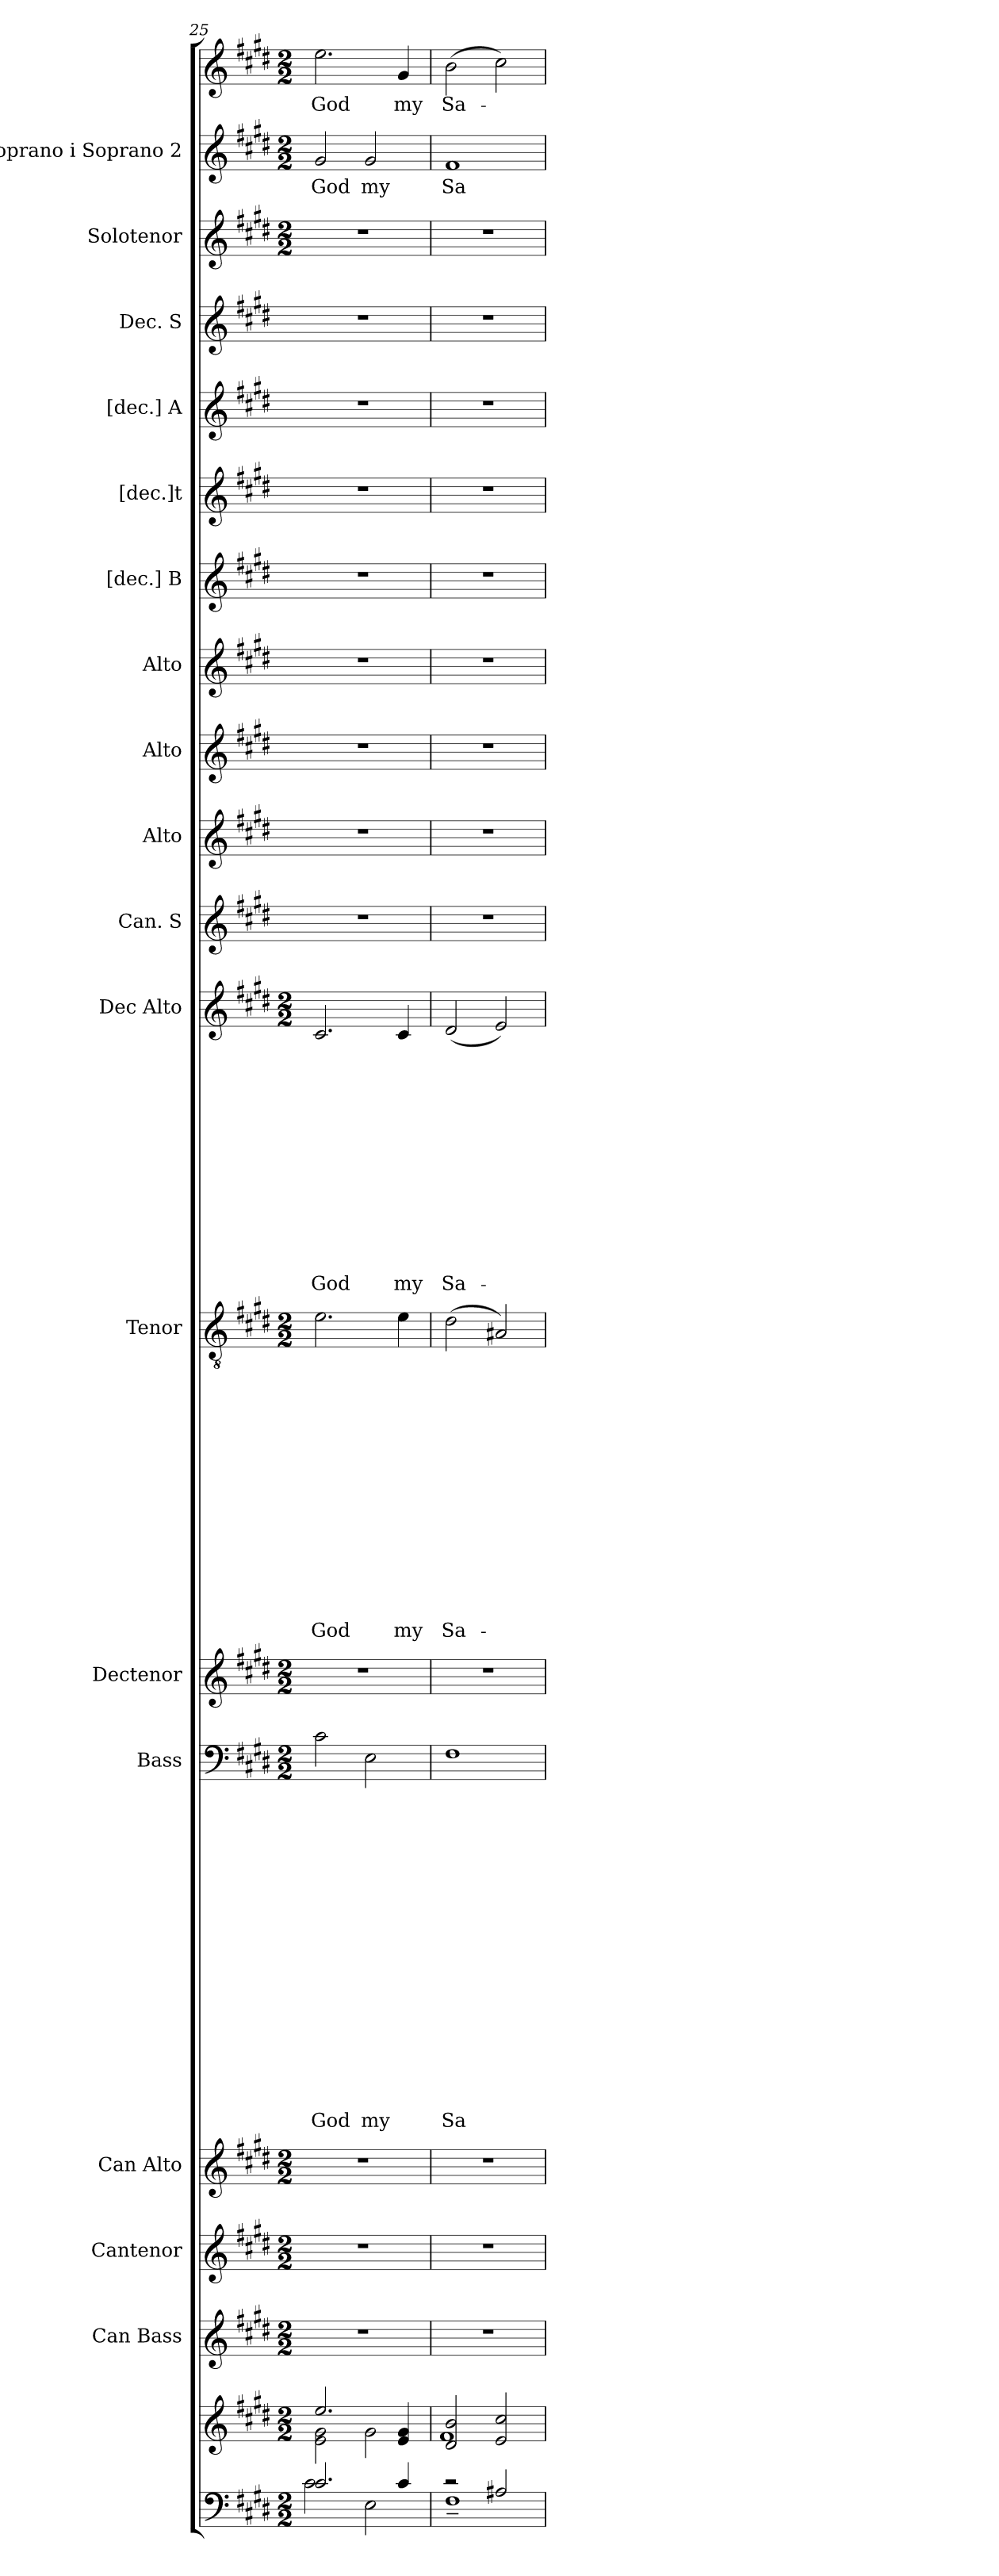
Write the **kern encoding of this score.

**kern	**kern	**kern	**kern	**kern	**kern	**text	**text	**text	**text	**text	**text	**text	**text	**text	**text	**text	**text	**text	**text	**text	**text	**text	**text	**kern	**kern	**text	**text	**text	**text	**text	**text	**text	**text	**text	**text	**text	**text	**text	**text	**text	**kern	**text	**text	**text	**text	**text	**text	**text	**text	**text	**text	**text	**text	**text	**kern	**kern	**kern	**kern	**kern	**kern	**kern	**kern	**kern	**kern	**text	**kern	**text
*part19	*part18	*part17	*part16	*part15	*part14	*part14	*part14	*part14	*part14	*part14	*part14	*part14	*part14	*part14	*part14	*part14	*part14	*part14	*part14	*part14	*part14	*part14	*part14	*part13	*part12	*part12	*part12	*part12	*part12	*part12	*part12	*part12	*part12	*part12	*part12	*part12	*part12	*part12	*part12	*part12	*part11	*part11	*part11	*part11	*part11	*part11	*part11	*part11	*part11	*part11	*part11	*part11	*part11	*part11	*part10	*part9	*part8	*part7	*part6	*part5	*part4	*part3	*part2	*part1	*part1	*part1	*part1
*staff20	*staff19	*staff18	*staff17	*staff16	*staff15	*staff15	*staff15	*staff15	*staff15	*staff15	*staff15	*staff15	*staff15	*staff15	*staff15	*staff15	*staff15	*staff15	*staff15	*staff15	*staff15	*staff15	*staff15	*staff14	*staff13	*staff13	*staff13	*staff13	*staff13	*staff13	*staff13	*staff13	*staff13	*staff13	*staff13	*staff13	*staff13	*staff13	*staff13	*staff13	*staff12	*staff12	*staff12	*staff12	*staff12	*staff12	*staff12	*staff12	*staff12	*staff12	*staff12	*staff12	*staff12	*staff12	*staff11	*staff10	*staff9	*staff8	*staff7	*staff6	*staff5	*staff4	*staff3	*staff2	*staff2	*staff1	*staff1
*	*	*I"Can Bass	*I"Cantenor	*I"Can Alto	*I"Bass	*	*	*	*	*	*	*	*	*	*	*	*	*	*	*	*	*	*	*I"Dectenor	*I"Tenor	*	*	*	*	*	*	*	*	*	*	*	*	*	*	*	*I"Dec Alto	*	*	*	*	*	*	*	*	*	*	*	*	*	*I"Can. S	*I"Alto	*I"Alto	*I"Alto	*I"[dec.] B	*I"[dec.]t	*I"[dec.] A	*I"Dec. S	*I"Solotenor	*I"Soprano i Soprano 2	*	*	*
*	*	*	*	*I'Can Alto	*I'Bass	*	*	*	*	*	*	*	*	*	*	*	*	*	*	*	*	*	*	*I'Dectenor	*	*	*	*	*	*	*	*	*	*	*	*	*	*	*	*	*I'Dec Alto	*	*	*	*	*	*	*	*	*	*	*	*	*	*	*	*	*	*	*	*	*	*	*I'Si	*	*	*
*clefF4	*clefG2	*clefG2	*clefG2	*clefG2	*clefF4	*	*	*	*	*	*	*	*	*	*	*	*	*	*	*	*	*	*	*clefG2	*clefGv2	*	*	*	*	*	*	*	*	*	*	*	*	*	*	*	*clefG2	*	*	*	*	*	*	*	*	*	*	*	*	*	*clefG2	*clefG2	*clefG2	*clefG2	*clefG2	*clefG2	*clefG2	*clefG2	*clefG2	*clefG2	*	*clefG2	*
*k[f#c#g#d#]	*k[f#c#g#d#]	*k[f#c#g#d#]	*k[f#c#g#d#]	*k[f#c#g#d#]	*k[f#c#g#d#]	*	*	*	*	*	*	*	*	*	*	*	*	*	*	*	*	*	*	*k[f#c#g#d#]	*k[f#c#g#d#]	*	*	*	*	*	*	*	*	*	*	*	*	*	*	*	*k[f#c#g#d#]	*	*	*	*	*	*	*	*	*	*	*	*	*	*k[f#c#g#d#]	*k[f#c#g#d#]	*k[f#c#g#d#]	*k[f#c#g#d#]	*k[f#c#g#d#]	*k[f#c#g#d#]	*k[f#c#g#d#]	*k[f#c#g#d#]	*k[f#c#g#d#]	*k[f#c#g#d#]	*	*k[f#c#g#d#]	*
*E:	*E:	*E:	*E:	*E:	*E:	*	*	*	*	*	*	*	*	*	*	*	*	*	*	*	*	*	*	*E:	*E:	*	*	*	*	*	*	*	*	*	*	*	*	*	*	*	*E:	*	*	*	*	*	*	*	*	*	*	*	*	*	*E:	*E:	*E:	*E:	*E:	*E:	*E:	*E:	*E:	*E:	*	*E:	*
*M2/2	*M2/2	*M2/2	*M2/2	*M2/2	*M2/2	*	*	*	*	*	*	*	*	*	*	*	*	*	*	*	*	*	*	*M2/2	*M2/2	*	*	*	*	*	*	*	*	*	*	*	*	*	*	*	*M2/2	*	*	*	*	*	*	*	*	*	*	*	*	*	*	*	*	*	*	*	*	*	*M2/2	*M2/2	*	*M2/2	*
=25	=25	=25	=25	=25	=25	=25	=25	=25	=25	=25	=25	=25	=25	=25	=25	=25	=25	=25	=25	=25	=25	=25	=25	=25	=25	=25	=25	=25	=25	=25	=25	=25	=25	=25	=25	=25	=25	=25	=25	=25	=25	=25	=25	=25	=25	=25	=25	=25	=25	=25	=25	=25	=25	=25	=25	=25	=25	=25	=25	=25	=25	=25	=25	=25	=25	=25	=25
*^	*^	*	*	*	*	*	*	*	*	*	*	*	*	*	*	*	*	*	*	*	*	*	*	*	*	*	*	*	*	*	*	*	*	*	*	*	*	*	*	*	*	*	*	*	*	*	*	*	*	*	*	*	*	*	*	*	*	*	*	*	*	*	*	*	*	*	*
!	!	!	!	!	!	!	!	!	!	!	!	!	!	!	!	!	!	!	!	!	!	!	!	!	!LO:LY:b	!	!	!	!	!	!	!	!	!	!	!	!	!	!	!	!	!LO:LY:b	!	!	!	!	!	!	!	!	!	!	!	!	!	!LO:LY:b	!	!	!	!	!	!	!	!	!	!	!LO:LY:b	!	!LO:LY:b
2.c#/	2c#\	2.ee/	2e\ 2g#\	1r	1r	1r	2c#\	.	.	.	.	.	.	.	.	.	.	.	.	.	.	.	.	.	God	1r	2.e\	.	.	.	.	.	.	.	.	.	.	.	.	.	.	God	2.c#/	.	.	.	.	.	.	.	.	.	.	.	.	God	1r	1r	1r	1r	1r	1r	1r	1r	1r	2g#/	God	2.ee\	God
!	!	!	!	!	!	!	!	!	!	!	!	!	!	!	!	!	!	!	!	!	!	!	!	!	!LO:LY:b	!	!	!	!	!	!	!	!	!	!	!	!	!	!	!	!	!	!	!	!	!	!	!	!	!	!	!	!	!	!	!	!	!	!	!	!	!	!	!	!	!	!LO:LY:b	!	!
.	2E\	.	2g#\	.	.	.	2E\	.	.	.	.	.	.	.	.	.	.	.	.	.	.	.	.	.	my	.	.	.	.	.	.	.	.	.	.	.	.	.	.	.	.	.	.	.	.	.	.	.	.	.	.	.	.	.	.	.	.	.	.	.	.	.	.	.	.	2g#/	my	.	.
!	!	!	!	!	!	!	!	!	!	!	!	!	!	!	!	!	!	!	!	!	!	!	!	!	!	!	!	!	!	!	!	!	!	!	!	!	!	!	!	!	!	!LO:LY:b	!	!	!	!	!	!	!	!	!	!	!	!	!	!LO:LY:b	!	!	!	!	!	!	!	!	!	!	!	!	!LO:LY:b
4c#/	.	4e/ 4g#/	.	.	.	.	.	.	.	.	.	.	.	.	.	.	.	.	.	.	.	.	.	.	.	.	4e\	.	.	.	.	.	.	.	.	.	.	.	.	.	.	my	4c#/	.	.	.	.	.	.	.	.	.	.	.	.	my	.	.	.	.	.	.	.	.	.	.	.	4g#/	my
=26	=26	=26	=26	=26	=26	=26	=26	=26	=26	=26	=26	=26	=26	=26	=26	=26	=26	=26	=26	=26	=26	=26	=26	=26	=26	=26	=26	=26	=26	=26	=26	=26	=26	=26	=26	=26	=26	=26	=26	=26	=26	=26	=26	=26	=26	=26	=26	=26	=26	=26	=26	=26	=26	=26	=26	=26	=26	=26	=26	=26	=26	=26	=26	=26	=26	=26	=26	=26	=26
!	!	!	!	!	!	!	!	!	!	!	!	!	!	!	!	!	!	!	!	!	!	!	!	!	!LO:LY:b	!	!	!	!	!	!	!	!	!	!	!	!	!	!	!	!	!LO:LY:b	!	!	!	!	!	!	!	!	!	!	!	!	!	!LO:LY:b	!	!	!	!	!	!	!	!	!	!	!LO:LY:b	!	!LO:LY:b
2rc	1F#~>	2d#/ 2b/	1f#	1r	1r	1r	1F#	.	.	.	.	.	.	.	.	.	.	.	.	.	.	.	.	.	Sa-	1r	(>2d#\	.	.	.	.	.	.	.	.	.	.	.	.	.	.	Sa-	(<2d#/	.	.	.	.	.	.	.	.	.	.	.	.	Sa-	1r	1r	1r	1r	1r	1r	1r	1r	1r	1f#	-Sa-	(>2b\	Sa-
2A#X/	.	2e/ 2cc#/	.	.	.	.	.	.	.	.	.	.	.	.	.	.	.	.	.	.	.	.	.	.	.	.	2A#X/)	.	.	.	.	.	.	.	.	.	.	.	.	.	.	.	2e/)	.	.	.	.	.	.	.	.	.	.	.	.	.	.	.	.	.	.	.	.	.	.	.	.	2cc#\)	.
*v	*v	*	*	*	*	*	*	*	*	*	*	*	*	*	*	*	*	*	*	*	*	*	*	*	*	*	*	*	*	*	*	*	*	*	*	*	*	*	*	*	*	*	*	*	*	*	*	*	*	*	*	*	*	*	*	*	*	*	*	*	*	*	*	*	*	*	*	*	*
*	*v	*v	*	*	*	*	*	*	*	*	*	*	*	*	*	*	*	*	*	*	*	*	*	*	*	*	*	*	*	*	*	*	*	*	*	*	*	*	*	*	*	*	*	*	*	*	*	*	*	*	*	*	*	*	*	*	*	*	*	*	*	*	*	*	*	*	*	*
=	=	=	=	=	=	=	=	=	=	=	=	=	=	=	=	=	=	=	=	=	=	=	=	=	=	=	=	=	=	=	=	=	=	=	=	=	=	=	=	=	=	=	=	=	=	=	=	=	=	=	=	=	=	=	=	=	=	=	=	=	=	=	=	=	=	=	=
*-	*-	*-	*-	*-	*-	*-	*-	*-	*-	*-	*-	*-	*-	*-	*-	*-	*-	*-	*-	*-	*-	*-	*-	*-	*-	*-	*-	*-	*-	*-	*-	*-	*-	*-	*-	*-	*-	*-	*-	*-	*-	*-	*-	*-	*-	*-	*-	*-	*-	*-	*-	*-	*-	*-	*-	*-	*-	*-	*-	*-	*-	*-	*-	*-	*-	*-	*-
